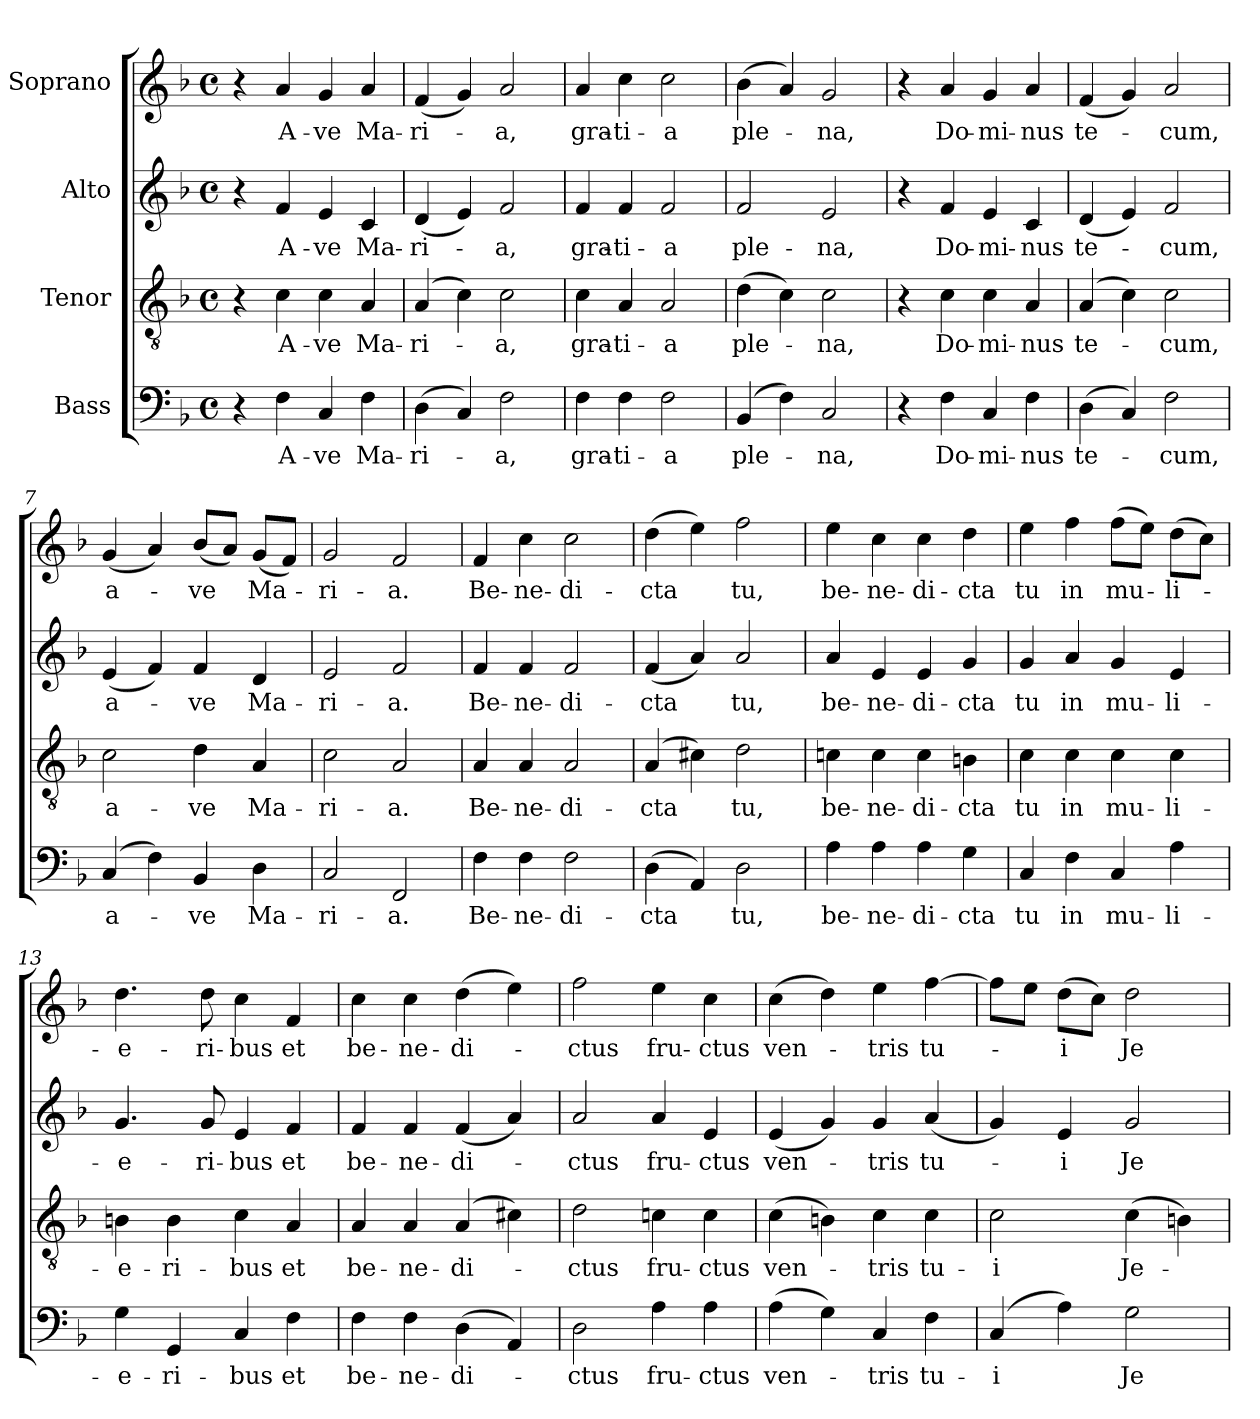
**kern	**text	**kern	**text	**kern	**text	**kern	**text
*part4	*part4	*part3	*part3	*part2	*part2	*part1	*part1
*staff4	*staff4	*staff3	*staff3	*staff2	*staff2	*staff1	*staff1
*I"Bass	*	*I"Tenor	*	*I"Alto	*	*I"Soprano	*
*clefF4	*	*clefGv2	*	*clefG2	*	*clefG2	*
*k[b-]	*	*k[b-]	*	*k[b-]	*	*k[b-]	*
*F:	*	*F:	*	*F:	*	*F:	*
*M4/4	*	*M4/4	*	*M4/4	*	*M4/4	*
*met(c)	*	*met(c)	*	*met(c)	*	*met(c)	*
=1	=1	=1	=1	=1	=1	=1	=1
4r	.	4r	.	4r	.	4r	.
4F\	A-	4c\	A-	4f/	A-	4a/	A-
4C/	-ve	4c\	-ve	4e/	-ve	4g/	-ve
4F\	Ma-	4A/	Ma-	4c/	Ma-	4a/	Ma-
=2	=2	=2	=2	=2	=2	=2	=2
(4D\	-ri-	(4A/	-ri-	(4d/	-ri-	(4f/	-ri-
4C/)	.	4c\)	.	4e/)	.	4g/)	.
2F\	-a,	2c\	-a,	2f/	-a,	2a/	-a,
=3	=3	=3	=3	=3	=3	=3	=3
4F\	gra-	4c\	gra-	4f/	gra-	4a/	gra-
4F\	-ti-	4A/	-ti-	4f/	-ti-	4cc\	-ti-
2F\	-a	2A/	-a	2f/	-a	2cc\	-a
=4	=4	=4	=4	=4	=4	=4	=4
(4BB-/	ple-	(4d\	ple-	2f/	ple-	(4b-\	ple-
4F\)	.	4c\)	.	.	.	4a/)	.
2C/	-na,	2c\	-na,	2e/	-na,	2g/	-na,
=5	=5	=5	=5	=5	=5	=5	=5
4r	.	4r	.	4r	.	4r	.
4F\	Do-	4c\	Do-	4f/	Do-	4a/	Do-
4C/	-mi-	4c\	-mi-	4e/	-mi-	4g/	-mi-
4F\	-nus	4A/	-nus	4c/	-nus	4a/	-nus
!!LO:LB:g=z
=6	=6	=6	=6	=6	=6	=6	=6
(4D\	te-	(4A/	te-	(4d/	te-	(4f/	te-
4C/)	.	4c\)	.	4e/)	.	4g/)	.
2F\	-cum,	2c\	-cum,	2f/	-cum,	2a/	-cum,
=7	=7	=7	=7	=7	=7	=7	=7
(4C/	a-	2c\	a-	(4e/	a-	(4g/	a-
4F\)	.	.	.	4f/)	.	4a/)	.
4BB-/	-ve	4d\	-ve	4f/	-ve	(8b-/L	-ve
.	.	.	.	.	.	8a/J)	.
4D\	Ma-	4A/	Ma-	4d/	Ma-	(8g/L	Ma-
.	.	.	.	.	.	8f/J)	.
=8	=8	=8	=8	=8	=8	=8	=8
2C/	-ri-	2c\	-ri-	2e/	-ri-	2g/	-ri-
2FF/	-a.	2A/	-a.	2f/	-a.	2f/	-a.
=9	=9	=9	=9	=9	=9	=9	=9
4F\	Be-	4A/	Be-	4f/	Be-	4f/	Be-
4F\	-ne-	4A/	-ne-	4f/	-ne-	4cc\	-ne-
2F\	-di-	2A/	-di-	2f/	-di-	2cc\	-di-
=10	=10	=10	=10	=10	=10	=10	=10
(4D\	-cta	(4A/	-cta	(4f/	-cta	(4dd\	-cta
4AA/)	.	4c#X\)	.	4a/)	.	4ee\)	.
2D\	tu,	2d\	tu,	2a/	tu,	2ff\	tu,
!!LO:PB:g=z
=11	=11	=11	=11	=11	=11	=11	=11
4A\	be-	4cn\	be-	4a/	be-	4ee\	be-
4A\	-ne-	4c\	-ne-	4e/	-ne-	4cc\	-ne-
4A\	-di-	4c\	-di-	4e/	-di-	4cc\	-di-
4G\	-cta	4Bn\	-cta	4g/	-cta	4dd\	-cta
=12	=12	=12	=12	=12	=12	=12	=12
4C/	tu	4c\	tu	4g/	tu	4ee\	tu
4F\	in	4c\	in	4a/	in	4ff\	in
4C/	mu-	4c\	mu-	4g/	mu-	(8ff\L	mu-
.	.	.	.	.	.	8ee\J)	.
4A\	-li-	4c\	-li-	4e/	-li-	(8dd\L	-li-
.	.	.	.	.	.	8cc\J)	.
=13	=13	=13	=13	=13	=13	=13	=13
4G\	-e-	4Bn\	-e-	4.g/	-e-	4.dd\	-e-
4GG/	-ri-	4B\	-ri-	.	.	.	.
.	.	.	.	8g/	-ri-	8dd\	-ri-
4C/	-bus	4c\	-bus	4e/	-bus	4cc\	-bus
4F\	et	4A/	et	4f/	et	4f/	et
=14	=14	=14	=14	=14	=14	=14	=14
4F\	be-	4A/	be-	4f/	be-	4cc\	be-
4F\	-ne-	4A/	-ne-	4f/	-ne-	4cc\	-ne-
(4D\	-di-	(4A/	-di-	(4f/	-di-	(4dd\	-di-
4AA/)	.	4c#X\)	.	4a/)	.	4ee\)	.
=15	=15	=15	=15	=15	=15	=15	=15
2D\	-ctus	2d\	-ctus	2a/	-ctus	2ff\	-ctus
4A\	fru-	4cn\	fru-	4a/	fru-	4ee\	fru-
4A\	-ctus	4c\	-ctus	4e/	-ctus	4cc\	-ctus
!!LO:LB:g=z
=16	=16	=16	=16	=16	=16	=16	=16
(4A\	ven-	(4c\	ven-	(4e/	ven-	(4cc\	ven-
4G\)	.	4Bn\)	.	4g/)	.	4dd\)	.
4C/	-tris	4c\	-tris	4g/	-tris	4ee\	-tris
4F\	tu-	4c\	tu-	(4a/	tu-	[4ff\	tu-
=17	=17	=17	=17	=17	=17	=17	=17
(4C/	-i	2c\	-i	4g/)	.	8ff\L]	.
.	.	.	.	.	.	8ee\J	.
4A\)	.	.	.	4e/	-i	(8dd\L	-i
.	.	.	.	.	.	8cc\J)	.
2G\	Je-	(4c\	Je-	2g/	Je-	2dd\	Je-
.	.	4Bn\)	.	.	.	.	.
=	=	=	=	=	=	=	=
*-	*-	*-	*-	*-	*-	*-	*-
